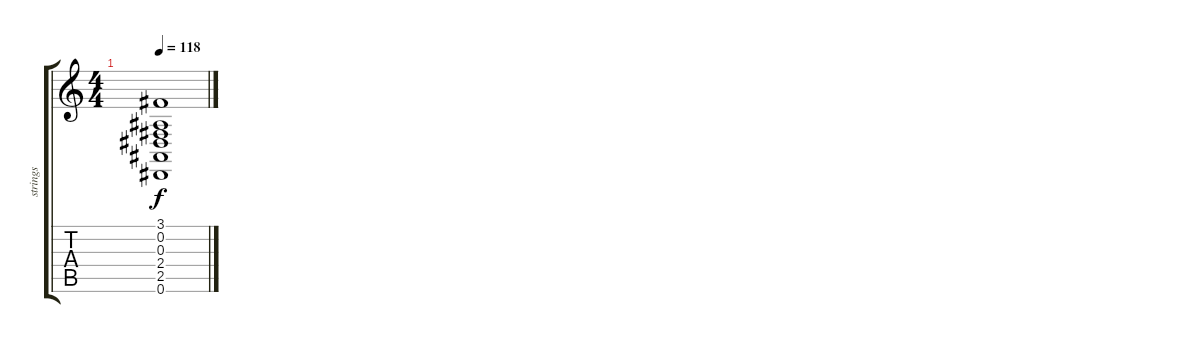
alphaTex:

\track ("strings" "strings") {instrument stringensemble2}
\staff {score tabs}
\tuning (Eb4 Bb3 Gb3 Db3 Ab2 Eb2) {hide}
\ts (4 4)
\tempo 118
\clef g2
\ks c
(3.1 0.2 0.3 2.4 2.5 0.6).1{dy f}
